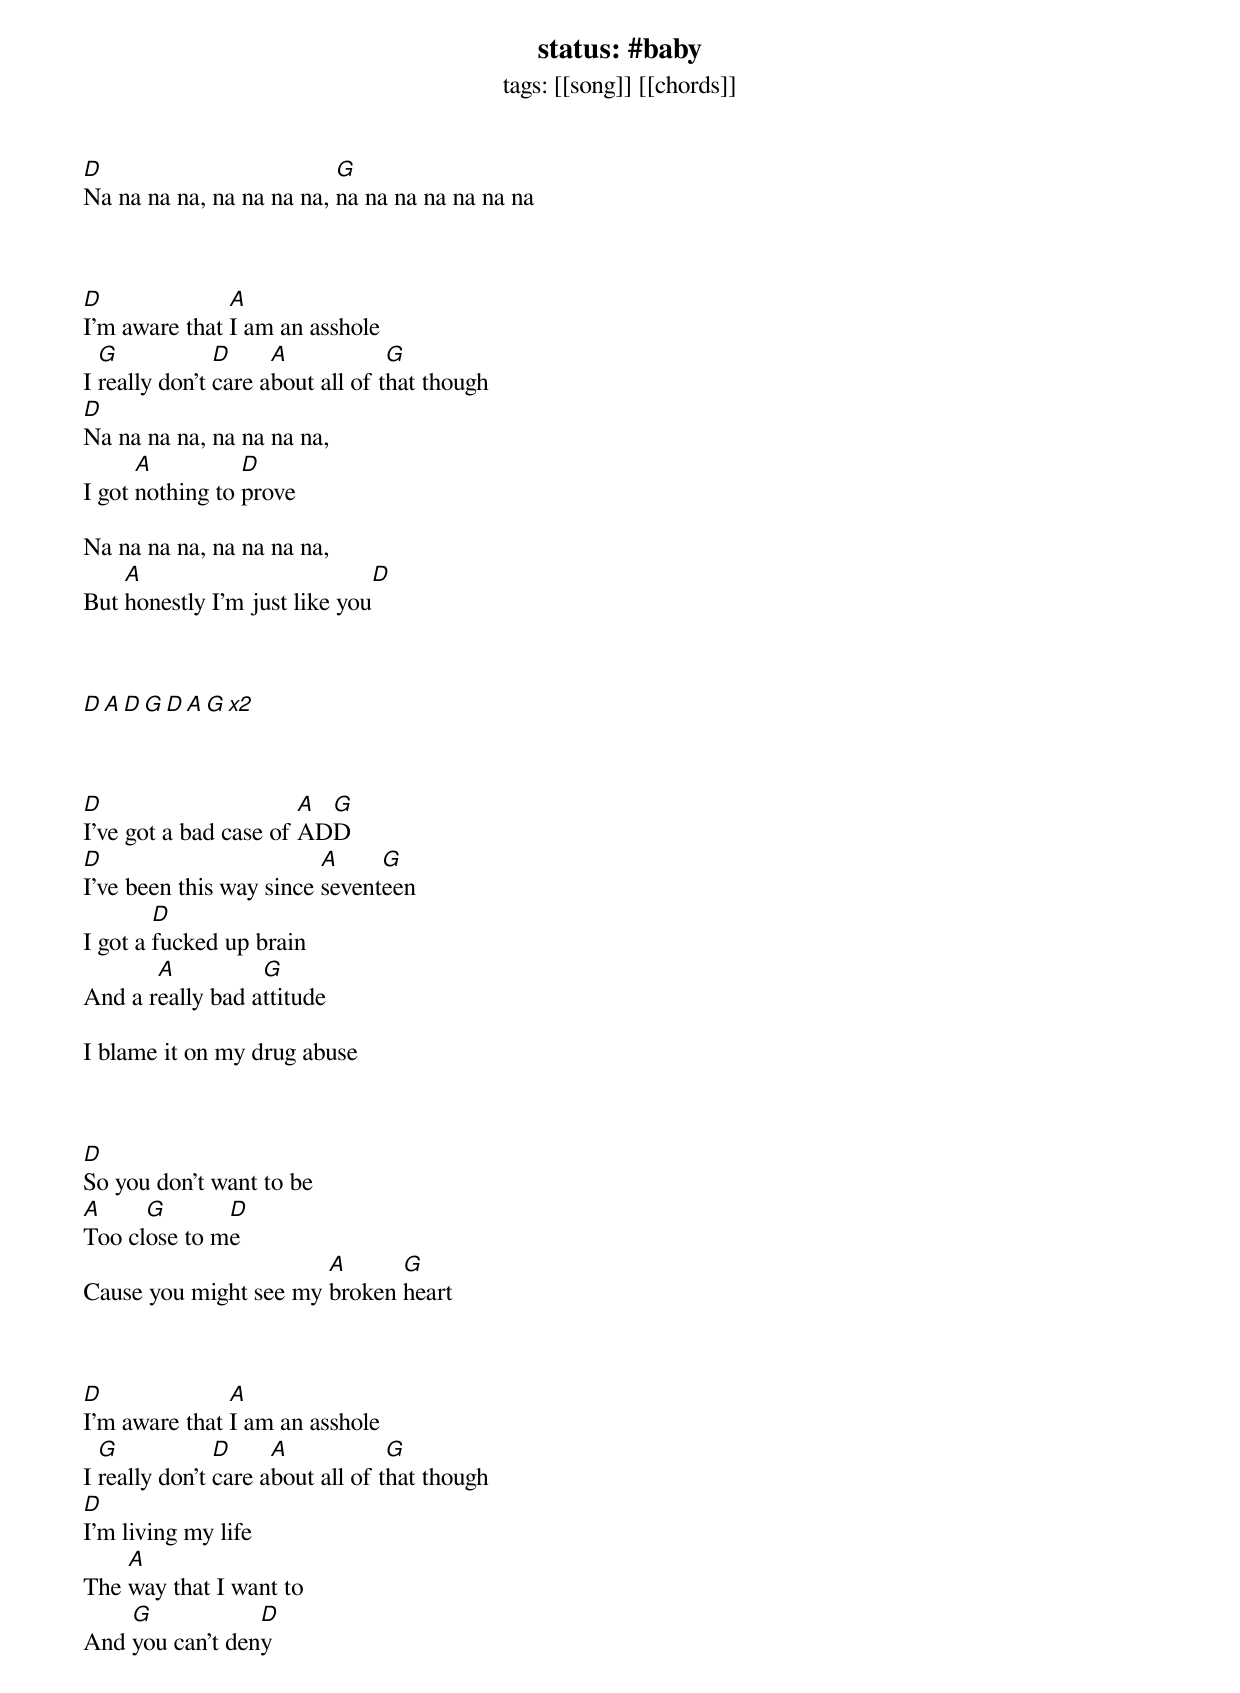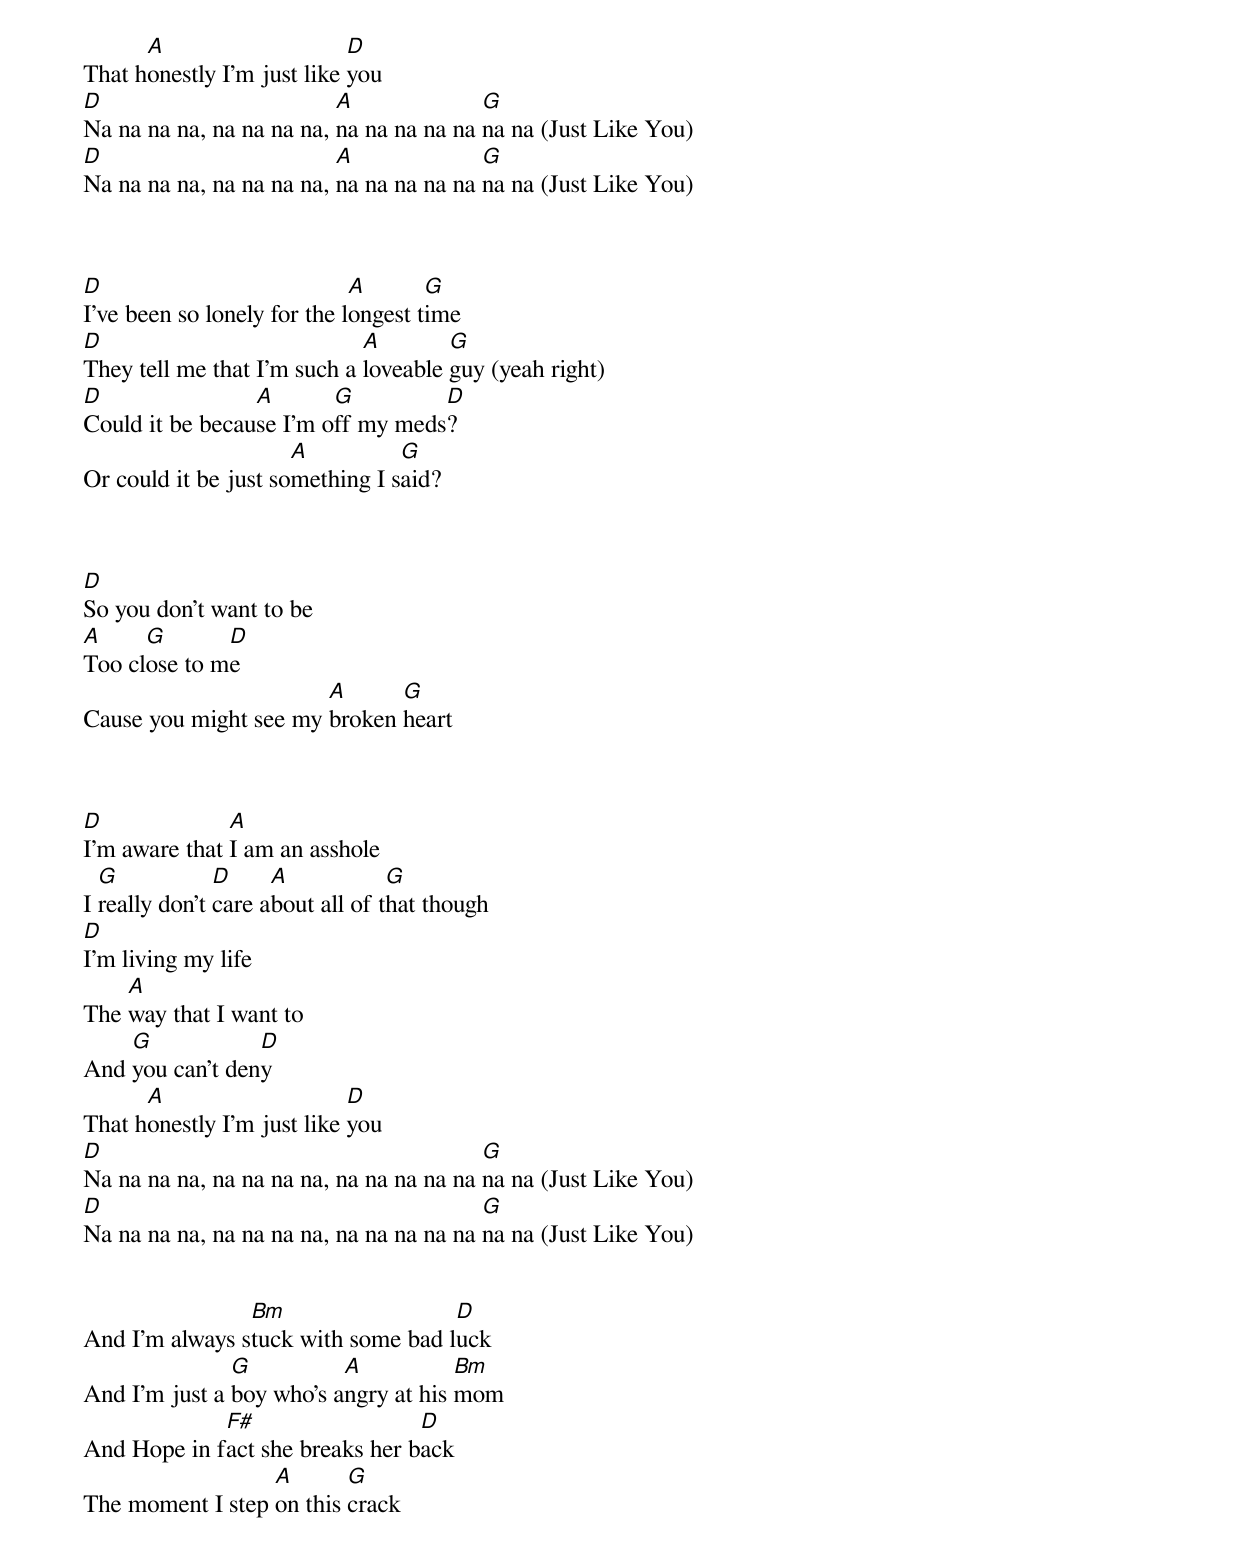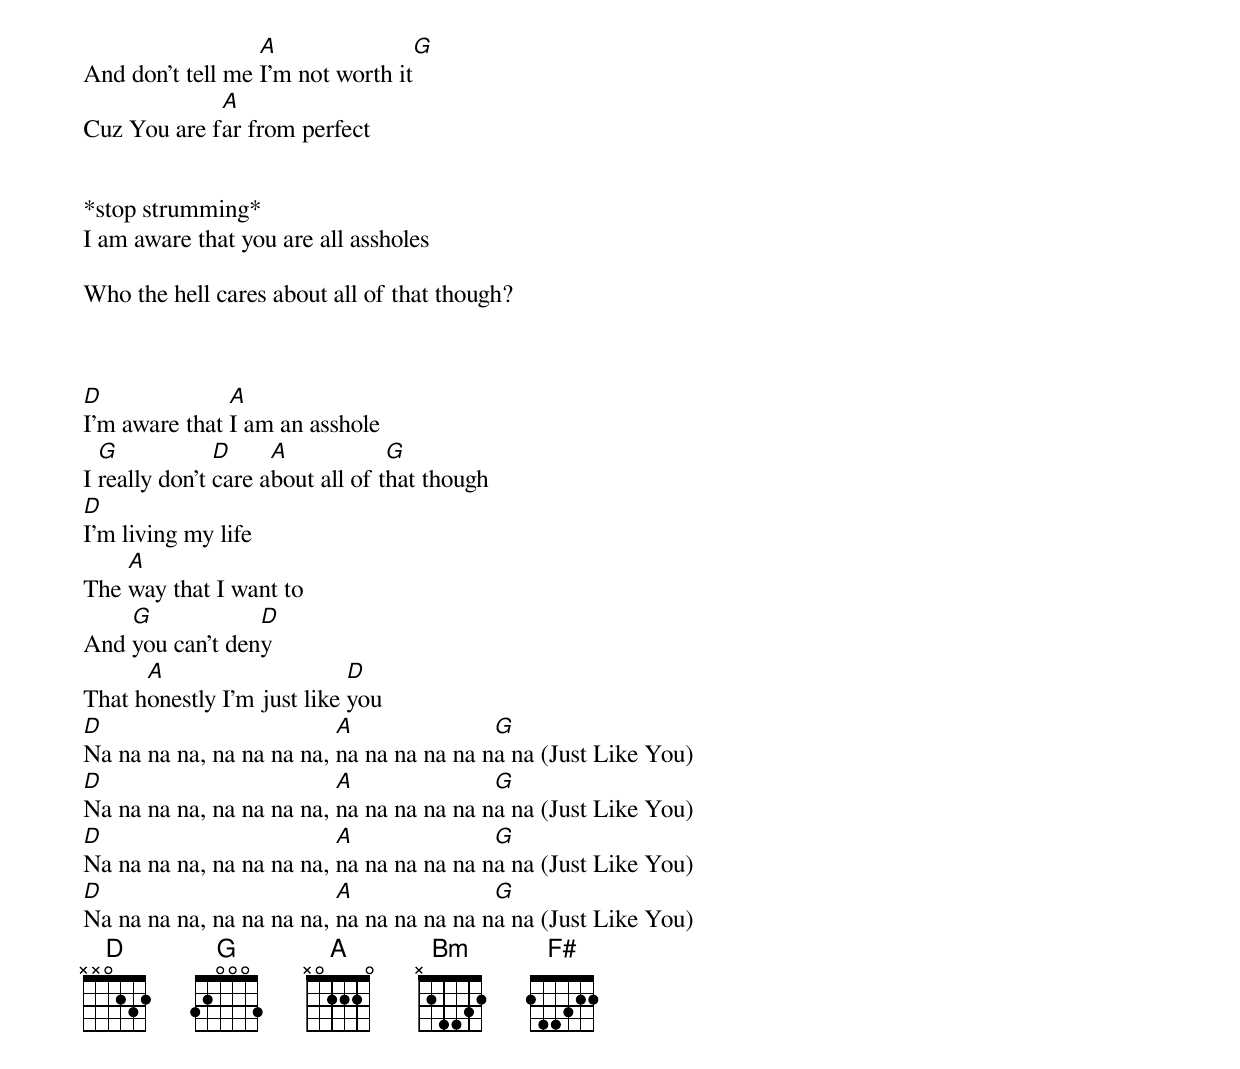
status: #baby
tags: [[song]] [[chords]]

D                         G
Na na na na, na na na na, na na na na na na na



D              A
I'm aware that I am an asshole
  G            D     A            G
I really don't care about all of that though
D
Na na na na, na na na na,
      A          D
I got nothing to prove

Na na na na, na na na na,
    A                          D
But honestly I'm just like you



D    A  D  G  D  A  G x2



D                      A G
I've got a bad case of ADD
D                        A     G
I've been this way since seventeen
        D
I got a fucked up brain
       A          G
And a really bad attitude

I blame it on my drug abuse



D
So you don't want to be
A     G       D
Too close to me
                       A      G
Cause you might see my broken heart



D              A
I'm aware that I am an asshole
  G            D     A            G
I really don't care about all of that though
D
I'm living my life
    A
The way that I want to
    G            D
And you can't deny
      A                     D
That honestly I'm just like you
D                         A              G
Na na na na, na na na na, na na na na na na na (Just Like You)
D                         A              G
Na na na na, na na na na, na na na na na na na (Just Like You)



D                            A       G
I've been so lonely for the longest time
D                            A        G
They tell me that I'm such a loveable guy (yeah right)
D                A       G         D
Could it be because I'm off my meds?
                      A          G
Or could it be just something I said?



D
So you don't want to be
A     G       D
Too close to me
                       A      G
Cause you might see my broken heart



D              A
I'm aware that I am an asshole
  G            D     A            G
I really don't care about all of that though
D
I'm living my life
    A
The way that I want to
    G            D
And you can't deny
      A                     D
That honestly I'm just like you
D                                        G
Na na na na, na na na na, na na na na na na na (Just Like You)
D                                        G
Na na na na, na na na na, na na na na na na na (Just Like You)


                Bm                  D
And I'm always stuck with some bad luck
               G          A           Bm
And I'm just a boy who's angry at his mom
             F#                  D
And Hope in fact she breaks her back
                  A       G
The moment I step on this crack


                  A               G
And don't tell me I'm not worth it
             A
Cuz You are far from perfect


*stop strumming*
I am aware that you are all assholes

Who the hell cares about all of that though?



D              A
I'm aware that I am an asshole
  G            D     A            G
I really don't care about all of that though
D
I'm living my life
    A
The way that I want to
    G            D
And you can't deny
      A                     D
That honestly I'm just like you
D                         A               G
Na na na na, na na na na, na na na na na na na (Just Like You)
D                         A               G
Na na na na, na na na na, na na na na na na na (Just Like You)
D                         A               G
Na na na na, na na na na, na na na na na na na (Just Like You)
D                         A               G
Na na na na, na na na na, na na na na na na na (Just Like You)
